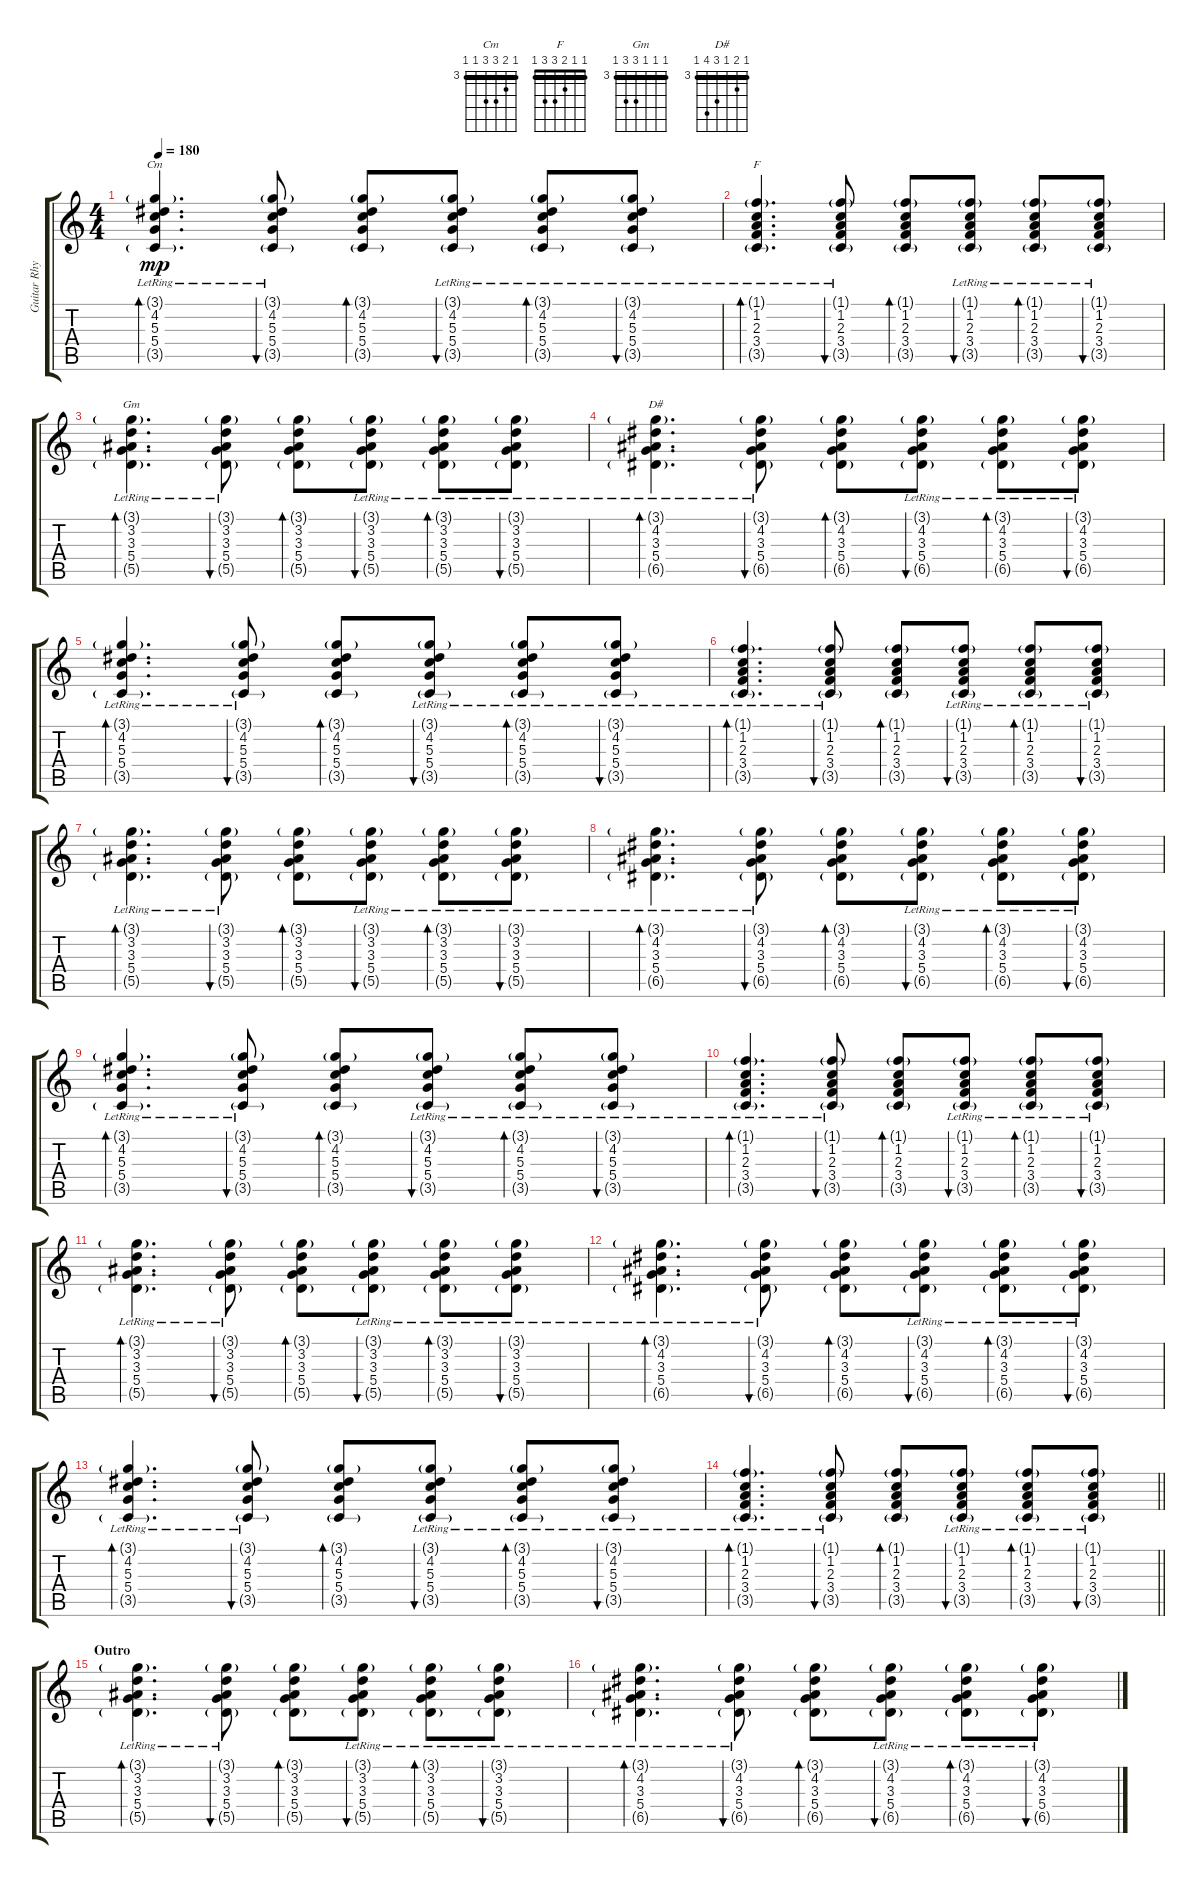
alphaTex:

\track ("Guitar Rhythm" "Guitar Rhy") {instrument acousticguitarsteel}
\staff {score tabs}
\tuning (E4 B3 G3 D3 A2 E2) {hide}
\chord ("Cm" 3 4 5 5 3 3) {firstfret 3 barre 3}
\chord ("F" 1 1 2 3 3 1) {barre 1}
\chord ("Gm" 3 3 3 5 5 3) {firstfret 3 barre 3}
\chord ("D#" 3 4 3 5 6 3) {firstfret 3 barre 3}
\ts (4 4)
\tempo 180
\clef g2
\ks c
(3.1{g lr} 4.2{lr} 5.3{lr} 5.4{lr} 3.5{g lr}).4{d bd 60 ch "Cm" dy mp} (3.1{g lr} 4.2{lr} 5.3{lr} 5.4{lr} 3.5{g lr}).8{bu 60} (3.1{g} 4.2 5.3 5.4 3.5{g}).8{bd 60} (3.1{g lr} 4.2{lr} 5.3{lr} 5.4{lr} 3.5{g lr}).8{bu 60} (3.1{g lr} 4.2{lr} 5.3{lr} 5.4{lr} 3.5{g lr}).8{bd 60} (3.1{g lr} 4.2{lr} 5.3{lr} 5.4{lr} 3.5{g lr}).8{bu 60} |
(1.1{g lr} 1.2{lr} 2.3{lr} 3.4{lr} 3.5{g lr}).4{d bd 60 ch "F"} (1.1{g lr} 1.2{lr} 2.3{lr} 3.4{lr} 3.5{g lr}).8{bu 60} (1.1{g} 1.2 2.3 3.4 3.5{g}).8{bd 60} (1.1{g lr} 1.2{lr} 2.3{lr} 3.4{lr} 3.5{g lr}).8{bu 60} (1.1{g lr} 1.2{lr} 2.3{lr} 3.4{lr} 3.5{g lr}).8{bd 60} (1.1{g lr} 1.2{lr} 2.3{lr} 3.4{lr} 3.5{g lr}).8{bu 60} |
(3.1{g lr} 3.2{lr} 3.3{lr} 5.4{lr} 5.5{g lr}).4{d bd 60 ch "Gm"} (3.1{g lr} 3.2{lr} 3.3{lr} 5.4{lr} 5.5{g lr}).8{bu 60} (3.1{g} 3.2 3.3 5.4 5.5{g}).8{bd 60} (3.1{g lr} 3.2{lr} 3.3{lr} 5.4{lr} 5.5{g lr}).8{bu 60} (3.1{g lr} 3.2{lr} 3.3{lr} 5.4{lr} 5.5{g lr}).8{bd 60} (3.1{g lr} 3.2{lr} 3.3{lr} 5.4{lr} 5.5{g lr}).8{bu 60} |
(3.1{g lr} 4.2{lr} 3.3{lr} 5.4{lr} 6.5{g lr}).4{d bd 60 ch "D#"} (3.1{g lr} 4.2{lr} 3.3{lr} 5.4{lr} 6.5{g lr}).8{bu 60} (3.1{g} 4.2 3.3 5.4 6.5{g}).8{bd 60} (3.1{g lr} 4.2{lr} 3.3{lr} 5.4{lr} 6.5{g lr}).8{bu 60} (3.1{g lr} 4.2{lr} 3.3{lr} 5.4{lr} 6.5{g lr}).8{bd 60} (3.1{g lr} 4.2{lr} 3.3{lr} 5.4{lr} 6.5{g lr}).8{bu 60} |
(3.1{g lr} 4.2{lr} 5.3{lr} 5.4{lr} 3.5{g lr}).4{d bd 60} (3.1{g lr} 4.2{lr} 5.3{lr} 5.4{lr} 3.5{g lr}).8{bu 60} (3.1{g} 4.2 5.3 5.4 3.5{g}).8{bd 60} (3.1{g lr} 4.2{lr} 5.3{lr} 5.4{lr} 3.5{g lr}).8{bu 60} (3.1{g lr} 4.2{lr} 5.3{lr} 5.4{lr} 3.5{g lr}).8{bd 60} (3.1{g lr} 4.2{lr} 5.3{lr} 5.4{lr} 3.5{g lr}).8{bu 60} |
(1.1{g lr} 1.2{lr} 2.3{lr} 3.4{lr} 3.5{g lr}).4{d bd 60} (1.1{g lr} 1.2{lr} 2.3{lr} 3.4{lr} 3.5{g lr}).8{bu 60} (1.1{g} 1.2 2.3 3.4 3.5{g}).8{bd 60} (1.1{g lr} 1.2{lr} 2.3{lr} 3.4{lr} 3.5{g lr}).8{bu 60} (1.1{g lr} 1.2{lr} 2.3{lr} 3.4{lr} 3.5{g lr}).8{bd 60} (1.1{g lr} 1.2{lr} 2.3{lr} 3.4{lr} 3.5{g lr}).8{bu 60} |
(3.1{g lr} 3.2{lr} 3.3{lr} 5.4{lr} 5.5{g lr}).4{d bd 60} (3.1{g lr} 3.2{lr} 3.3{lr} 5.4{lr} 5.5{g lr}).8{bu 60} (3.1{g} 3.2 3.3 5.4 5.5{g}).8{bd 60} (3.1{g lr} 3.2{lr} 3.3{lr} 5.4{lr} 5.5{g lr}).8{bu 60} (3.1{g lr} 3.2{lr} 3.3{lr} 5.4{lr} 5.5{g lr}).8{bd 60} (3.1{g lr} 3.2{lr} 3.3{lr} 5.4{lr} 5.5{g lr}).8{bu 60} |
(3.1{g lr} 4.2{lr} 3.3{lr} 5.4{lr} 6.5{g lr}).4{d bd 60} (3.1{g lr} 4.2{lr} 3.3{lr} 5.4{lr} 6.5{g lr}).8{bu 60} (3.1{g} 4.2 3.3 5.4 6.5{g}).8{bd 60} (3.1{g lr} 4.2{lr} 3.3{lr} 5.4{lr} 6.5{g lr}).8{bu 60} (3.1{g lr} 4.2{lr} 3.3{lr} 5.4{lr} 6.5{g lr}).8{bd 60} (3.1{g lr} 4.2{lr} 3.3{lr} 5.4{lr} 6.5{g lr}).8{bu 60} |
(3.1{g lr} 4.2{lr} 5.3{lr} 5.4{lr} 3.5{g lr}).4{d bd 60} (3.1{g lr} 4.2{lr} 5.3{lr} 5.4{lr} 3.5{g lr}).8{bu 60} (3.1{g} 4.2 5.3 5.4 3.5{g}).8{bd 60} (3.1{g lr} 4.2{lr} 5.3{lr} 5.4{lr} 3.5{g lr}).8{bu 60} (3.1{g lr} 4.2{lr} 5.3{lr} 5.4{lr} 3.5{g lr}).8{bd 60} (3.1{g lr} 4.2{lr} 5.3{lr} 5.4{lr} 3.5{g lr}).8{bu 60} |
(1.1{g lr} 1.2{lr} 2.3{lr} 3.4{lr} 3.5{g lr}).4{d bd 60} (1.1{g lr} 1.2{lr} 2.3{lr} 3.4{lr} 3.5{g lr}).8{bu 60} (1.1{g} 1.2 2.3 3.4 3.5{g}).8{bd 60} (1.1{g lr} 1.2{lr} 2.3{lr} 3.4{lr} 3.5{g lr}).8{bu 60} (1.1{g lr} 1.2{lr} 2.3{lr} 3.4{lr} 3.5{g lr}).8{bd 60} (1.1{g lr} 1.2{lr} 2.3{lr} 3.4{lr} 3.5{g lr}).8{bu 60} |
(3.1{g lr} 3.2{lr} 3.3{lr} 5.4{lr} 5.5{g lr}).4{d bd 60} (3.1{g lr} 3.2{lr} 3.3{lr} 5.4{lr} 5.5{g lr}).8{bu 60} (3.1{g} 3.2 3.3 5.4 5.5{g}).8{bd 60} (3.1{g lr} 3.2{lr} 3.3{lr} 5.4{lr} 5.5{g lr}).8{bu 60} (3.1{g lr} 3.2{lr} 3.3{lr} 5.4{lr} 5.5{g lr}).8{bd 60} (3.1{g lr} 3.2{lr} 3.3{lr} 5.4{lr} 5.5{g lr}).8{bu 60} |
(3.1{g lr} 4.2{lr} 3.3{lr} 5.4{lr} 6.5{g lr}).4{d bd 60} (3.1{g lr} 4.2{lr} 3.3{lr} 5.4{lr} 6.5{g lr}).8{bu 60} (3.1{g} 4.2 3.3 5.4 6.5{g}).8{bd 60} (3.1{g lr} 4.2{lr} 3.3{lr} 5.4{lr} 6.5{g lr}).8{bu 60} (3.1{g lr} 4.2{lr} 3.3{lr} 5.4{lr} 6.5{g lr}).8{bd 60} (3.1{g lr} 4.2{lr} 3.3{lr} 5.4{lr} 6.5{g lr}).8{bu 60} |
(3.1{g lr} 4.2{lr} 5.3{lr} 5.4{lr} 3.5{g lr}).4{d bd 60} (3.1{g lr} 4.2{lr} 5.3{lr} 5.4{lr} 3.5{g lr}).8{bu 60} (3.1{g} 4.2 5.3 5.4 3.5{g}).8{bd 60} (3.1{g lr} 4.2{lr} 5.3{lr} 5.4{lr} 3.5{g lr}).8{bu 60} (3.1{g lr} 4.2{lr} 5.3{lr} 5.4{lr} 3.5{g lr}).8{bd 60} (3.1{g lr} 4.2{lr} 5.3{lr} 5.4{lr} 3.5{g lr}).8{bu 60} |
\barLineRight lightlight
(1.1{g lr} 1.2{lr} 2.3{lr} 3.4{lr} 3.5{g lr}).4{d bd 60} (1.1{g lr} 1.2{lr} 2.3{lr} 3.4{lr} 3.5{g lr}).8{bu 60} (1.1{g} 1.2 2.3 3.4 3.5{g}).8{bd 60} (1.1{g lr} 1.2{lr} 2.3{lr} 3.4{lr} 3.5{g lr}).8{bu 60} (1.1{g lr} 1.2{lr} 2.3{lr} 3.4{lr} 3.5{g lr}).8{bd 60} (1.1{g lr} 1.2{lr} 2.3{lr} 3.4{lr} 3.5{g lr}).8{bu 60} |
\section ("" "Outro")
(3.1{g lr} 3.2{lr} 3.3{lr} 5.4{lr} 5.5{g lr}).4{d bd 60} (3.1{g lr} 3.2{lr} 3.3{lr} 5.4{lr} 5.5{g lr}).8{bu 60} (3.1{g} 3.2 3.3 5.4 5.5{g}).8{bd 60} (3.1{g lr} 3.2{lr} 3.3{lr} 5.4{lr} 5.5{g lr}).8{bu 60} (3.1{g lr} 3.2{lr} 3.3{lr} 5.4{lr} 5.5{g lr}).8{bd 60} (3.1{g lr} 3.2{lr} 3.3{lr} 5.4{lr} 5.5{g lr}).8{bu 60} |
(3.1{g lr} 4.2{lr} 3.3{lr} 5.4{lr} 6.5{g lr}).4{d bd 60} (3.1{g lr} 4.2{lr} 3.3{lr} 5.4{lr} 6.5{g lr}).8{bu 60} (3.1{g} 4.2 3.3 5.4 6.5{g}).8{bd 60} (3.1{g lr} 4.2{lr} 3.3{lr} 5.4{lr} 6.5{g lr}).8{bu 60} (3.1{g lr} 4.2{lr} 3.3{lr} 5.4{lr} 6.5{g lr}).8{bd 60} (3.1{g lr} 4.2{lr} 3.3{lr} 5.4{lr} 6.5{g lr}).8{bu 60}
